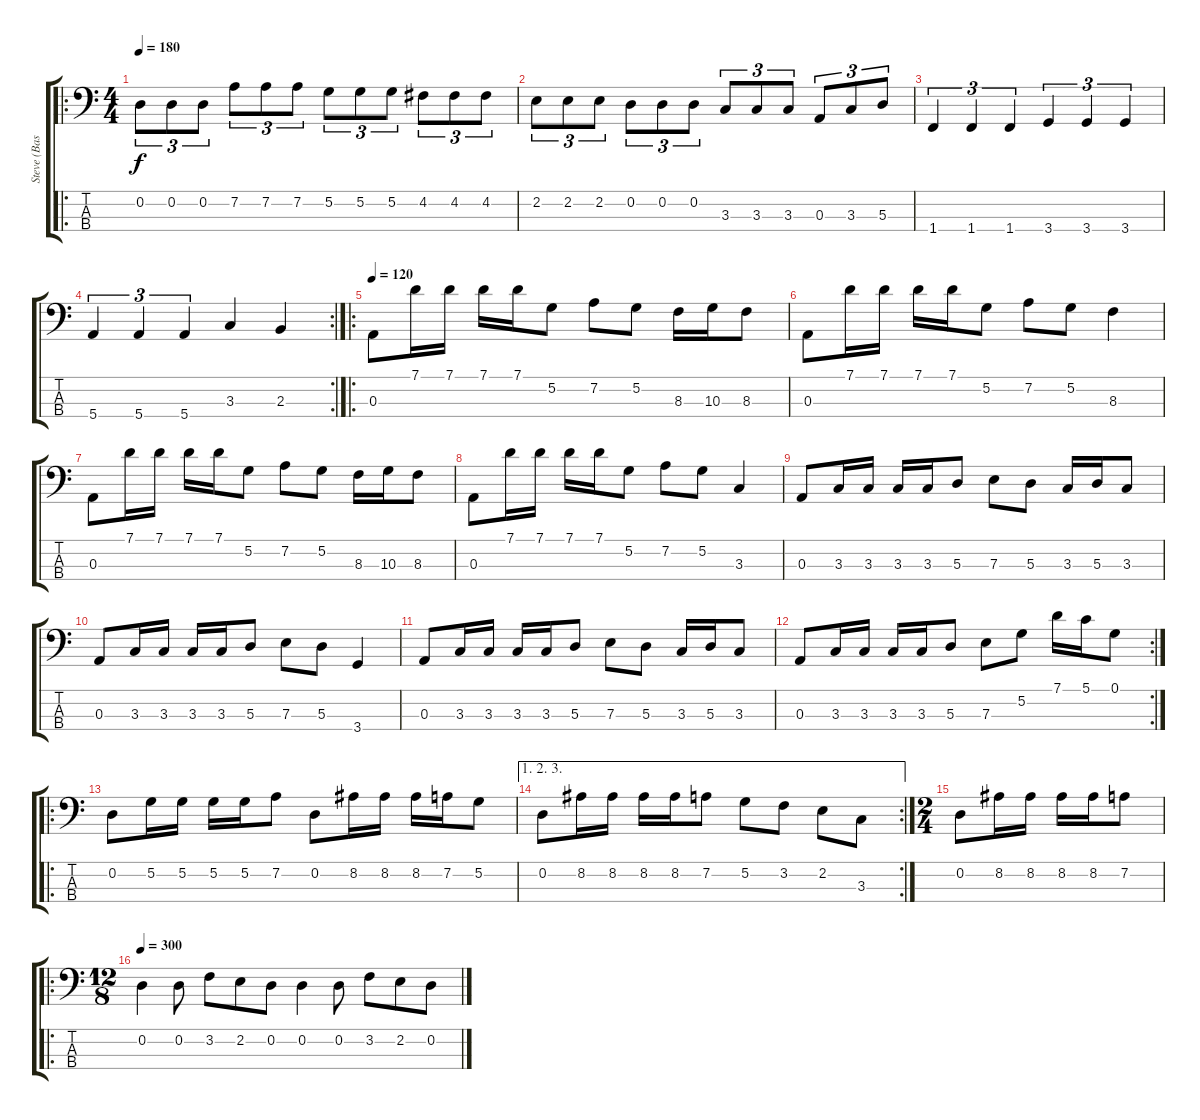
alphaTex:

\track ("Steve (Bass)" "Steve (Bas") {instrument electricbassfinger}
\staff {score tabs}
\tuning (G2 D2 A1 E1) {hide}
\ro
\ts (4 4)
\tempo 180
\clef f4
\ks c
0.2.8{tu (3 2) dy f instrument electricbassfinger} 0.2.8{tu (3 2)} 0.2.8{tu (3 2)} 7.2.8{tu (3 2)} 7.2.8{tu (3 2)} 7.2.8{tu (3 2)} 5.2.8{tu (3 2)} 5.2.8{tu (3 2)} 5.2.8{tu (3 2)} 4.2.8{tu (3 2)} 4.2.8{tu (3 2)} 4.2.8{tu (3 2)} |
2.2.8{tu (3 2)} 2.2.8{tu (3 2)} 2.2.8{tu (3 2)} 0.2.8{tu (3 2)} 0.2.8{tu (3 2)} 0.2.8{tu (3 2)} 3.3.8{tu (3 2)} 3.3.8{tu (3 2)} 3.3.8{tu (3 2)} 0.3.8{tu (3 2)} 3.3.8{tu (3 2)} 5.3.8{tu (3 2)} |
1.4.4{tu (3 2)} 1.4.4{tu (3 2)} 1.4.4{tu (3 2)} 3.4.4{tu (3 2)} 3.4.4{tu (3 2)} 3.4.4{tu (3 2)} |
\rc 2
5.4.4{tu (3 2)} 5.4.4{tu (3 2)} 5.4.4{tu (3 2)} 3.3.4 2.3.4 |
\ro
\tempo 120
0.3.8 7.1.16 7.1.16 7.1.16 7.1.16 5.2.8 7.2.8 5.2.8 8.3.16 10.3.16 8.3.8 |
0.3.8 7.1.16 7.1.16 7.1.16 7.1.16 5.2.8 7.2.8 5.2.8 8.3.4 |
0.3.8 7.1.16 7.1.16 7.1.16 7.1.16 5.2.8 7.2.8 5.2.8 8.3.16 10.3.16 8.3.8 |
0.3.8 7.1.16 7.1.16 7.1.16 7.1.16 5.2.8 7.2.8 5.2.8 3.3.4 |
0.3.8 3.3.16 3.3.16 3.3.16 3.3.16 5.3.8 7.3.8 5.3.8 3.3.16 5.3.16 3.3.8 |
0.3.8 3.3.16 3.3.16 3.3.16 3.3.16 5.3.8 7.3.8 5.3.8 3.4.4 |
0.3.8 3.3.16 3.3.16 3.3.16 3.3.16 5.3.8 7.3.8 5.3.8 3.3.16 5.3.16 3.3.8 |
\rc 2
0.3.8 3.3.16 3.3.16 3.3.16 3.3.16 5.3.8 7.3.8 5.2.8 7.1.16 5.1.16 0.1.8 |
\ro
0.2.8 5.2.16 5.2.16 5.2.16 5.2.16 7.2.8 0.2.8 8.2.16 8.2.16 8.2.16 7.2.16 5.2.8 |
\ae (1 2 3)
\rc 2
0.2.8 8.2.16 8.2.16 8.2.16 8.2.16 7.2.8 5.2.8 3.2.8 2.2.8 3.3.8 |
\ts (2 4)
0.2.8 8.2.16 8.2.16 8.2.16 8.2.16 7.2.8 |
\ro
\ts (12 8)
\tempo 300
0.2.4 0.2.8 3.2.8 2.2.8 0.2.8 0.2.4 0.2.8 3.2.8 2.2.8 0.2.8
